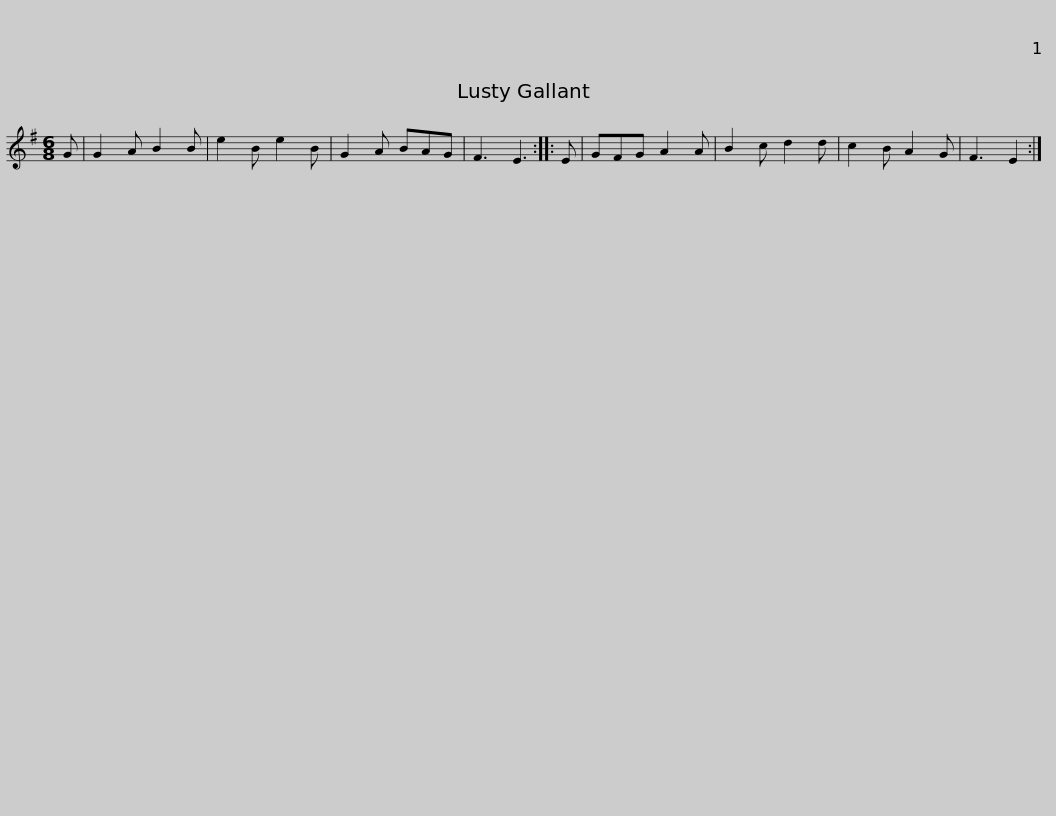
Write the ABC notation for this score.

X:1
L:1/8
M:6/8
I:linebreak $
K:G
V:1 treble
V:1
 G | G2 A B2 B | e2 B e2 B | G2 A BAG | F3 E3 :: %5
 E | GFG A2 A | B2 c d2 d | c2 B A2 G | F3 E2 :| %10
